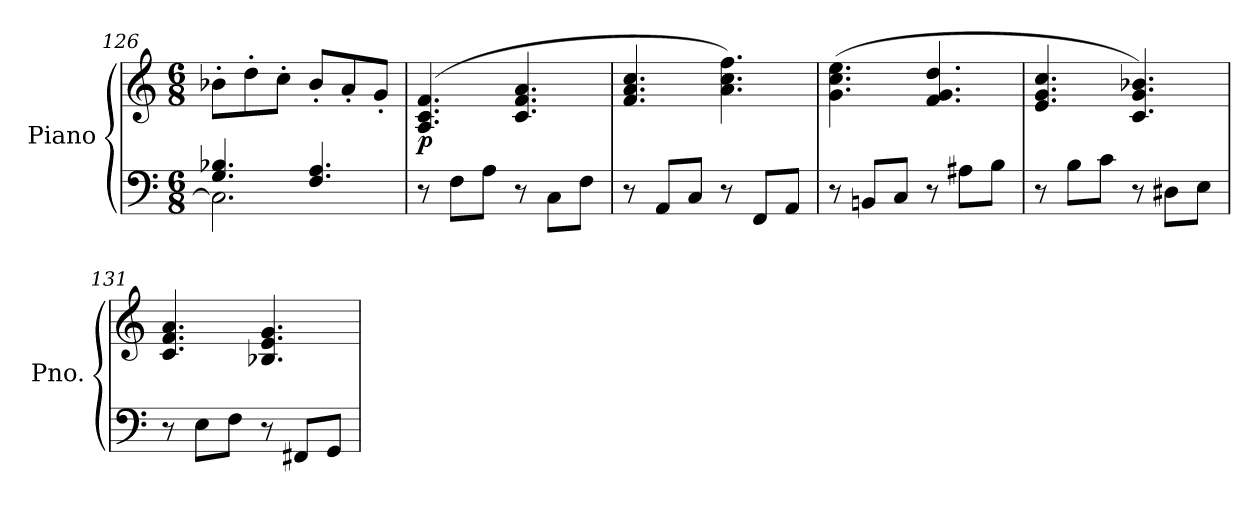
**kern	**kern	**dynam
*part1	*part1	*part1
*staff2	*staff1	*staff1/2
*I"Piano	*	*
*I'Pno.	*	*
*clefF4	*clefG2	*
*k[]	*k[]	*
*C:	*C:	*
*M6/8	*M6/8	*
=126	=126	=126
*^	*	*
4.G/ 4.B-X/	2.C\]	8b-X'\L	.
.	.	8dd'\	.
.	.	8cc'\J	.
4.F/ 4.A/	.	8b-'/L	.
.	.	8a'/	.
.	.	8g'/J	.
*v	*v	*	*
=127	=127	=127
!	!	!LO:DY:b
8r	(4.A/ 4.c/ 4.f/	p
8F\L	.	.
8A\J	.	.
8r	4.c/ 4.f/ 4.a/	.
8C\L	.	.
8F\J	.	.
=128	=128	=128
8r	4.f/ 4.a/ 4.cc/	.
8AA/L	.	.
8C/J	.	.
8r	4.a\ 4.cc\ 4.ff\)	.
8FF/L	.	.
8AA/J	.	.
=129	=129	=129
8r	(4.g\ 4.cc\ 4.ee\	.
8BBn/L	.	.
8C/J	.	.
8r	4.f/ 4.g/ 4.dd/	.
8A#X\L	.	.
8B\J	.	.
=130	=130	=130
8r	4.e/ 4.g/ 4.cc/	.
8B\L	.	.
8c\J	.	.
8r	4.c/ 4.g/ 4.b-X/)	.
8D#X\L	.	.
8E\J	.	.
!!LO:LB:g=z
=131	=131	=131
8r	4.c/ 4.f/ 4.a/	.
8E\L	.	.
8F\J	.	.
8r	4.B-X/ 4.e/ 4.g/	.
8FF#X/L	.	.
8GG/J	.	.
=	=	=
*-	*-	*-
